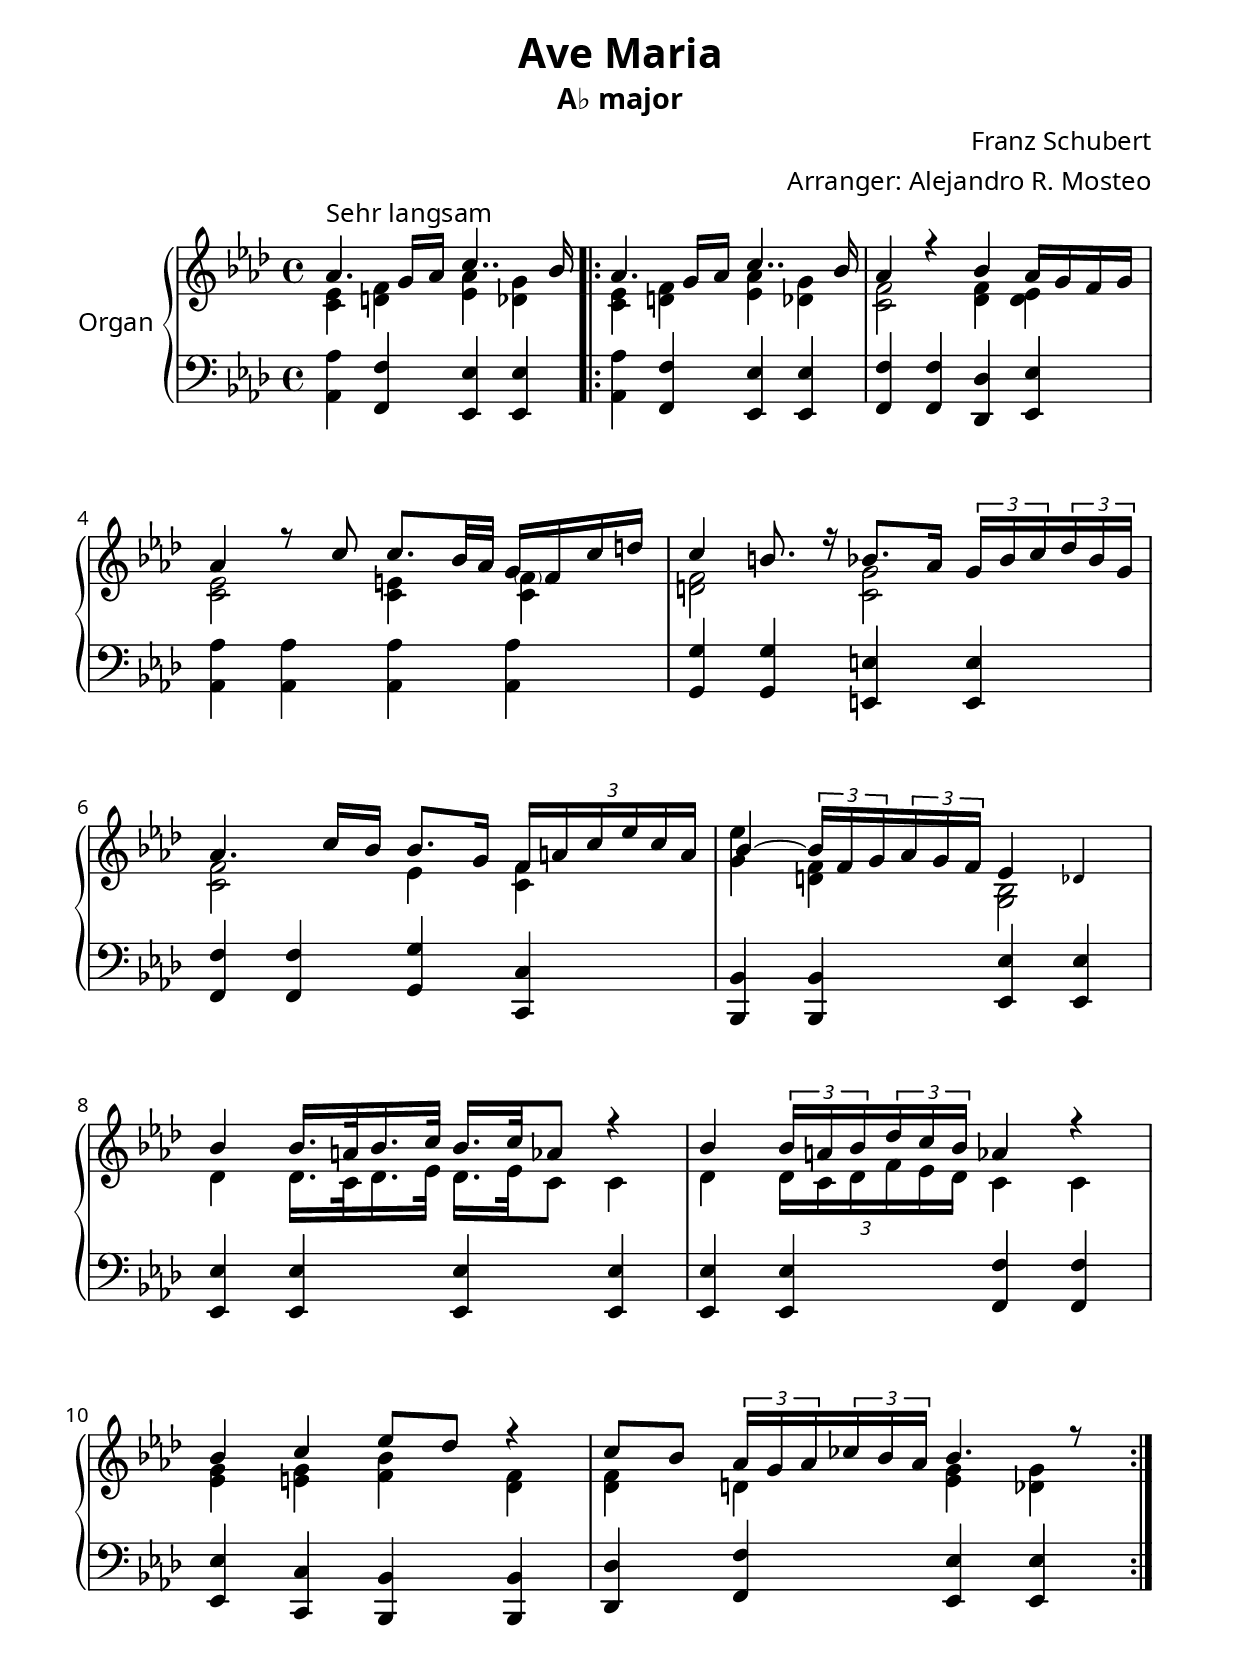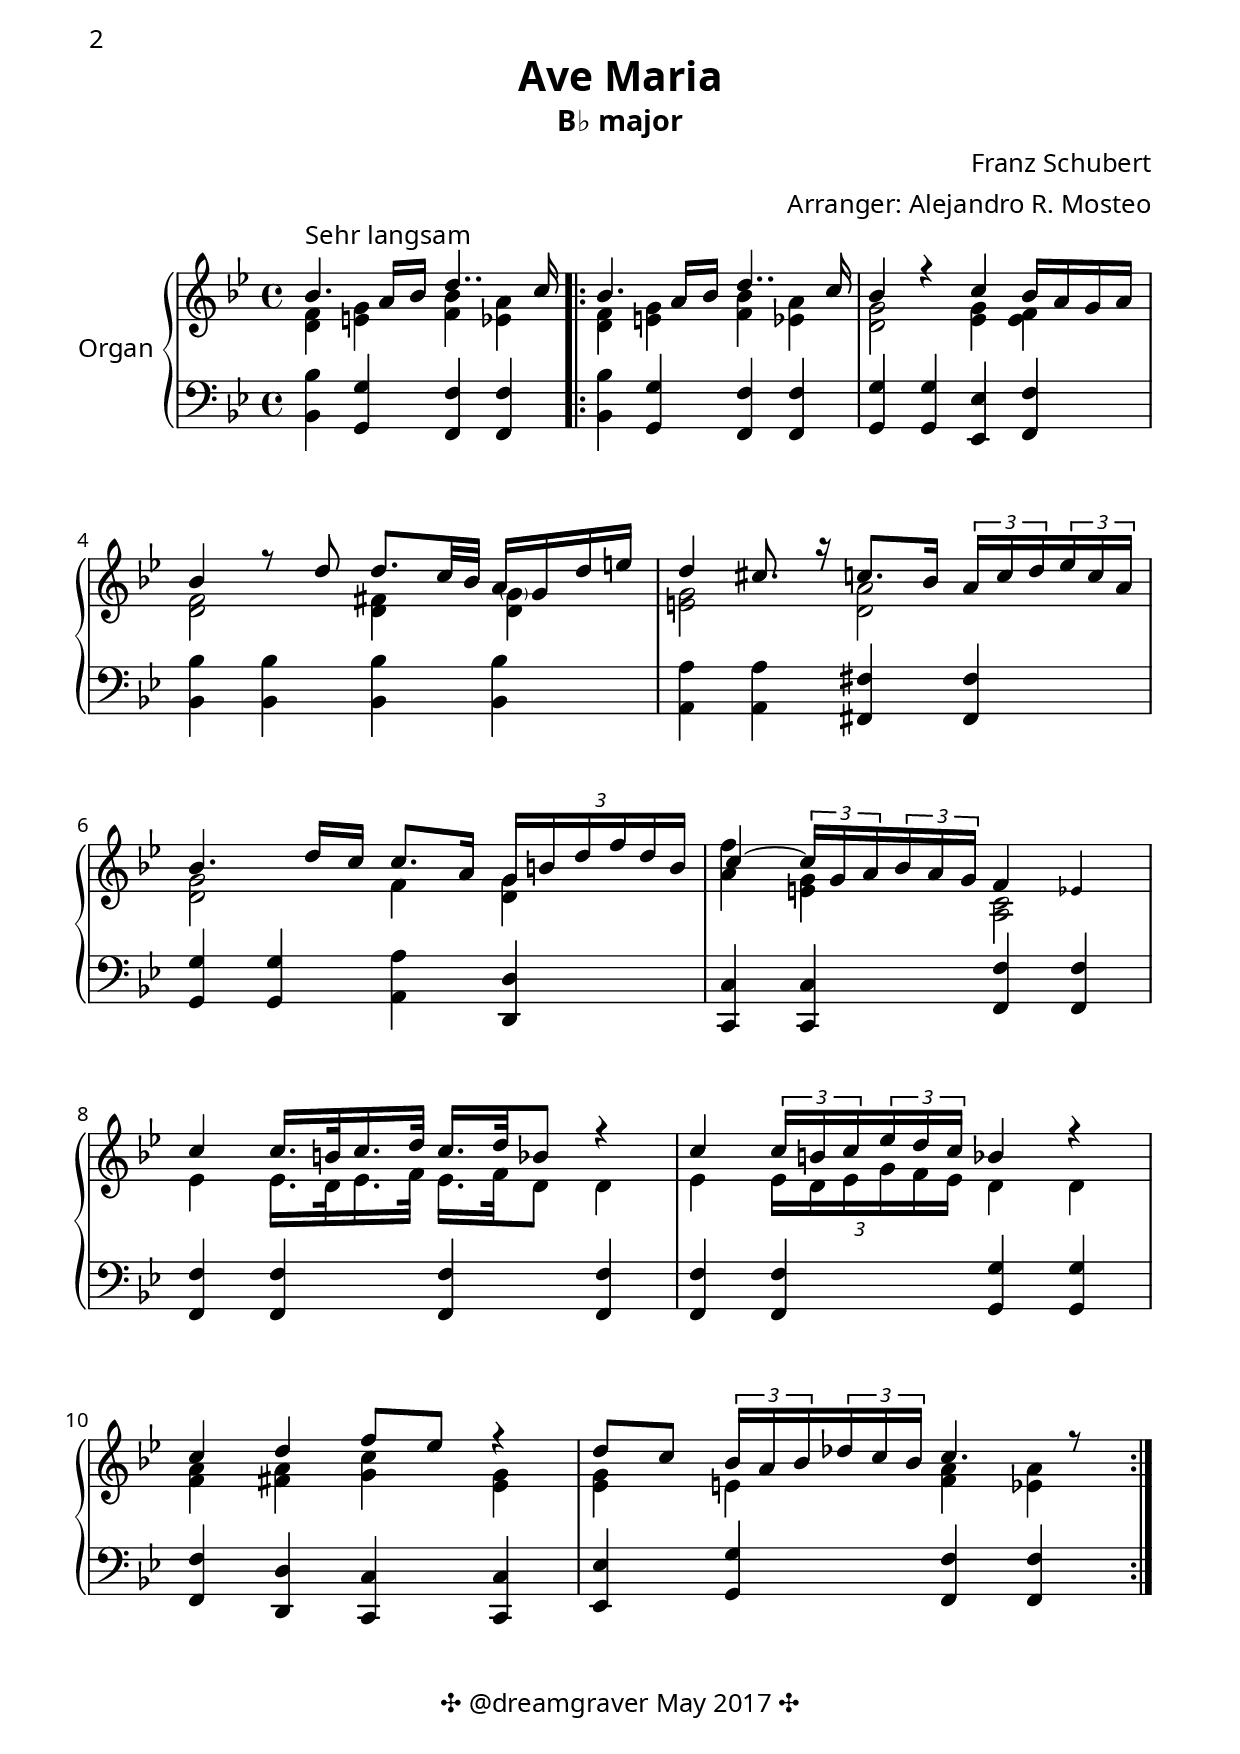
\version "2.18.2"

%\include "merge-rests-morley.ily"

#(set-default-paper-size "a4")
#(set-global-staff-size 22.45)
% See http://lilypond.org/doc/v2.19/Documentation/notation/setting-the-staff-size
% feta11		11.22	3.9	pocket scores
% feta13		12.60	4.4	
% feta14		14.14	5.0	
% feta16		15.87	5.6	
% feta18		17.82	6.3	song books
% feta20		20	7.0	standard parts
% feta23		22.45	7.9	
% feta26		25.2	8.9

global = {
  \time 4/4
  \key bes \major
  \compressFullBarRests
  \set PianoStaff.connectArpeggios = ##t
  \set Score.markFormatter = #format-mark-box-letters
}

\header {
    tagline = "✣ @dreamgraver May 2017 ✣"
}

%%%%%%%%%%%%%%%%%%%%%%% MUSIC %%%%%%%%%%%%%%%%%%%%%%%%%%%

rhvI=\relative c'' {  
  % Intro
  bes4.^"Sehr langsam" a16 bes d4.. c16 |
  % Singer
  \repeat volta 2 {
    bes4. a16 bes d4.. c16 |
    bes4 r c bes16 a g a |
    bes4 r8 d d8. c32 bes a16 g d' e d4 cis8. r16 c8. bes16 \tuplet 3/2 { a c d } \tuplet 3/2 { es c a }
    bes4. d16 c c8. a16 \tuplet 3/2 { g b d f d b } c4~ \tuplet 3/2 { c16 g a } \tuplet 3/2 { bes a16 g }
    f4 \teeny es \normalsize c'4 c16. b32 c16. d32 c16. d32 bes8 r4 |
    c4 \tuplet 3/2 { c16 b c } \tuplet 3/2 { es d c } bes4 r |
    c4 d4 f8 es r4 |
    d8 c \tuplet 3/2 { bes16 a bes } \tuplet 3/2 { des c bes } c4. r8
  }
}

rhvII=\relative c' {
  <d f>4 <e g> <f bes> <es a>
  
  <d f>4 <e g> <f bes> <es a>
  <d g>2 <es g>4 <es f>
  <d f>2 <d fis>4 <d \parenthesize g>4
  <e g>2 <d a'>2
  <d g> f4 <d g>
  <a' f'> <e g> 
  <a, c>2
  es'4 es16. d32 es16. f32 es16. f32 d8 d4
  es4 \tuplet 3/2 { es16 d es g f es } d4 d
  <f a>4 <fis a> <g c> <es g>
  <es g>4 e <f a> <es a>
}

lh=\relative c {
  <bes bes'>4 <g g'> <f f'> q
  
  <bes bes'>4 <g g'> <f f'> q
  <g g'> q <es es'> <f f'>
  <bes bes'> q q q
  <a a'> q <fis fis'> q
  <g g'> q <a a'> <d, d'>
  <c c'> q <f f'> q q q q q 
  q q <g g'> q
  <f f'> <d d'> <c c'> q
  <es es'> <g g'> <f f'> q
}

%%%%%%%%%%%%%%%%%%%%%%% SCORE %%%%%%%%%%%%%%%%%%%%%%%%%%%

\bookpart {

\header {
  title = "Ave Maria"
  subtitle="A♭ major"
  composer = "Franz Schubert"
  arranger = "Arranger: Alejandro R. Mosteo"
}

  \score
  {       
    \transpose bes aes {
    <<        
      % \set Score.tempoHideNote = ##t
      \new PianoStaff <<        
        \set PianoStaff.instrumentName = #"Organ"
        % UPPER HAND
        \new Staff = "rh" {                 
          \set Staff.midiInstrument = #"church organ"
          \global        
          \clef "treble"
          <<
            \new Voice { \voiceOne \rhvI  }
            \new Voice { \voiceTwo \rhvII }
          >>
        }      
        % LOWER HAND
        \new Staff = "lh" { 
          \set Staff.midiInstrument = #"church organ"
          \global
          \clef "bass"
          \lh
        }
      >>
    >>
    }
    
    \midi {}
    
    \layout {
      % Hide empty staves as needed
      \context { \RemoveEmptyStaffContext }
      
      %{
      \context {
        \Score
        \override SpacingSpanner
                  #'common-shortest-duration = #(ly:make-moment 1 8)
      }
      %} % TYPICAL, MORE COMMON NOTE, FOR BASE SPACING. THE LARGER THE WHITER
      % See also \newSpacingSection
      
      % Even first one, if desired
      %\context { \Score \override VerticalAxisGroup #'remove-first = ##t }
    }
  }

}

\bookpart {
  
  \header {
  title = "Ave Maria"
  subtitle="B♭ major"
  composer = "Franz Schubert"
  arranger = "Arranger: Alejandro R. Mosteo"
}

\score
{     
  
  <<        
    % \set Score.tempoHideNote = ##t
    \new PianoStaff <<        
      \set PianoStaff.instrumentName = #"Organ"
      % UPPER HAND
      \new Staff = "rh" {                 
        \set Staff.midiInstrument = #"church organ"
        \global        
        \clef "treble"
        <<
          \new Voice { \voiceOne \rhvI  }
          \new Voice { \voiceTwo \rhvII }
        >>
      }      
      % LOWER HAND
      \new Staff = "lh" { 
        \set Staff.midiInstrument = #"church organ"
        \global
        \clef "bass"
        \lh
      }
    >>
  >>  
  
  \layout {
    % Hide empty staves as needed
    \context { \RemoveEmptyStaffContext }
    
    %{
    \context {
      \Score
      \override SpacingSpanner
                #'common-shortest-duration = #(ly:make-moment 1 8)
    }
    %} % TYPICAL, MORE COMMON NOTE, FOR BASE SPACING. THE LARGER THE WHITER
    % See also \newSpacingSection
    
    % Even first one, if desired
    %\context { \Score \override VerticalAxisGroup #'remove-first = ##t }
  }
}

}
 
\paper {
  % Nicer fonts
  #(define fonts
    (make-pango-font-tree "Baskerville"
                          "Nimbus Sans"
                          "Luxi Mono"
                          (/ staff-height pt 20))) % Font scaling
  
  %evenHeaderMarkup=\markup  \fill-line { \fromproperty #'page:page-number-string \htitle \hcomposer }
  %oddHeaderMarkup= \markup  \fill-line { \on-the-fly #not-first-page \hcomposer \on-the-fly #not-first-page \htitle \on-the-fly #not-first-page \fromproperty #'page:page-number-string }
  
  ragged-last-bottom = ##f
  
  %system-system-spacing = 
    %#'((basic-distance . 20) (minimum-distance . 0) (padding . 5))
  %top-system-spacing = 
    %#'((basic-distance . 8) (minimum-distance . 0) (padding . 0))
  last-bottom-spacing = 
    #'((basic-distance . 12) (minimum-distance . 0) (padding . 0))
  
  left-margin  = 15\mm
  right-margin = 15\mm
  %system-separator-markup = \slashSeparator
  %annotate-spacing = ##t % Show all vertical spacings

  % Space from headers to 1st system
  markup-system-spacing #'minimum-distance = 20\mm
}